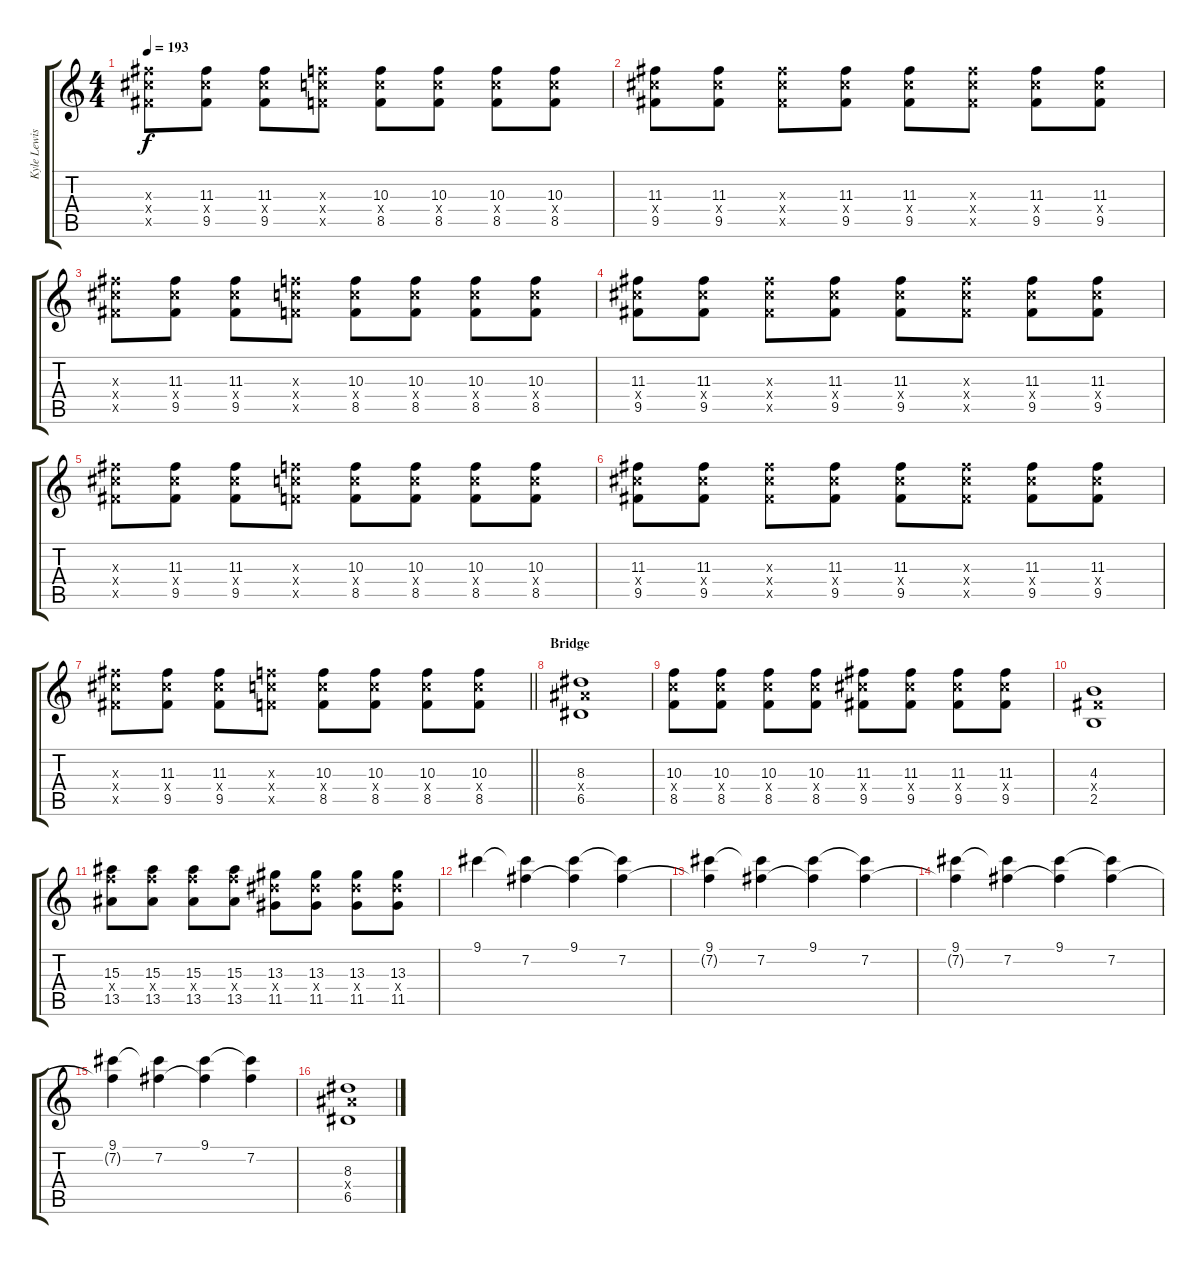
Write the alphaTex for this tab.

\track ("Kyle Lewis - Guitar" "Kyle Lewis") {instrument distortionguitar}
\staff {score tabs}
\tuning (E4 B3 G3 D3 A2 E2) {hide}
\ts (4 4)
\tempo 193
\clef g2
\ks c
(11.3{x} 11.4{x} 9.5{x}).8{dy f} (11.3 11.4{x} 9.5).8 (11.3 11.4{x} 9.5).8 (10.3{x} 10.4{x} 8.5{x}).8 (10.3 10.4{x} 8.5).8 (10.3 10.4{x} 8.5).8 (10.3 10.4{x} 8.5).8 (10.3 10.4{x} 8.5).8 |
(11.3 11.4{x} 9.5).8 (11.3 11.4{x} 9.5).8 (11.3{x} 11.4{x} 9.5{x}).8 (11.3 11.4{x} 9.5).8 (11.3 11.4{x} 9.5).8 (11.3{x} 11.4{x} 9.5{x}).8 (11.3 11.4{x} 9.5).8 (11.3 11.4{x} 9.5).8 |
(11.3{x} 11.4{x} 9.5{x}).8 (11.3 11.4{x} 9.5).8 (11.3 11.4{x} 9.5).8 (10.3{x} 10.4{x} 8.5{x}).8 (10.3 10.4{x} 8.5).8 (10.3 10.4{x} 8.5).8 (10.3 10.4{x} 8.5).8 (10.3 10.4{x} 8.5).8 |
(11.3 11.4{x} 9.5).8 (11.3 11.4{x} 9.5).8 (11.3{x} 11.4{x} 9.5{x}).8 (11.3 11.4{x} 9.5).8 (11.3 11.4{x} 9.5).8 (11.3{x} 11.4{x} 9.5{x}).8 (11.3 11.4{x} 9.5).8 (11.3 11.4{x} 9.5).8 |
(11.3{x} 11.4{x} 9.5{x}).8 (11.3 11.4{x} 9.5).8 (11.3 11.4{x} 9.5).8 (10.3{x} 10.4{x} 8.5{x}).8 (10.3 10.4{x} 8.5).8 (10.3 10.4{x} 8.5).8 (10.3 10.4{x} 8.5).8 (10.3 10.4{x} 8.5).8 |
(11.3 11.4{x} 9.5).8 (11.3 11.4{x} 9.5).8 (11.3{x} 11.4{x} 9.5{x}).8 (11.3 11.4{x} 9.5).8 (11.3 11.4{x} 9.5).8 (11.3{x} 11.4{x} 9.5{x}).8 (11.3 11.4{x} 9.5).8 (11.3 11.4{x} 9.5).8 |
\barLineRight lightlight
(11.3{x} 11.4{x} 9.5{x}).8 (11.3 11.4{x} 9.5).8 (11.3 11.4{x} 9.5).8 (10.3{x} 10.4{x} 8.5{x}).8 (10.3 10.4{x} 8.5).8 (10.3 10.4{x} 8.5).8 (10.3 10.4{x} 8.5).8 (10.3 10.4{x} 8.5).8 |
\section ("" "Bridge")
(8.3 8.4{x} 6.5).1 |
(10.3 10.4{x} 8.5).8 (10.3 10.4{x} 8.5).8 (10.3 10.4{x} 8.5).8 (10.3 10.4{x} 8.5).8 (11.3 11.4{x} 9.5).8 (11.3 11.4{x} 9.5).8 (11.3 11.4{x} 9.5).8 (11.3 11.4{x} 9.5).8 |
(4.3 4.4{x} 2.5).1 |
(15.3 15.4{x} 13.5).8 (15.3 15.4{x} 13.5).8 (15.3 15.4{x} 13.5).8 (15.3 15.4{x} 13.5).8 (13.3 13.4{x} 11.5).8 (13.3 13.4{x} 11.5).8 (13.3 13.4{x} 11.5).8 (13.3 13.4{x} 11.5).8 |
9.1.4{volume 9} (9.1{t} 7.2).4 (9.1 7.2{t}).4 (9.1{t} 7.2).4 |
(9.1 7.2{t}).4 (9.1{t} 7.2).4 (9.1 7.2{t}).4 (9.1{t} 7.2).4 |
(9.1 7.2{t}).4 (9.1{t} 7.2).4 (9.1 7.2{t}).4 (9.1{t} 7.2).4 |
(9.1 7.2{t}).4 (9.1{t} 7.2).4 (9.1 7.2{t}).4 (9.1{t} 7.2).4 |
(8.3 8.4{x} 6.5).1{volume 11}
